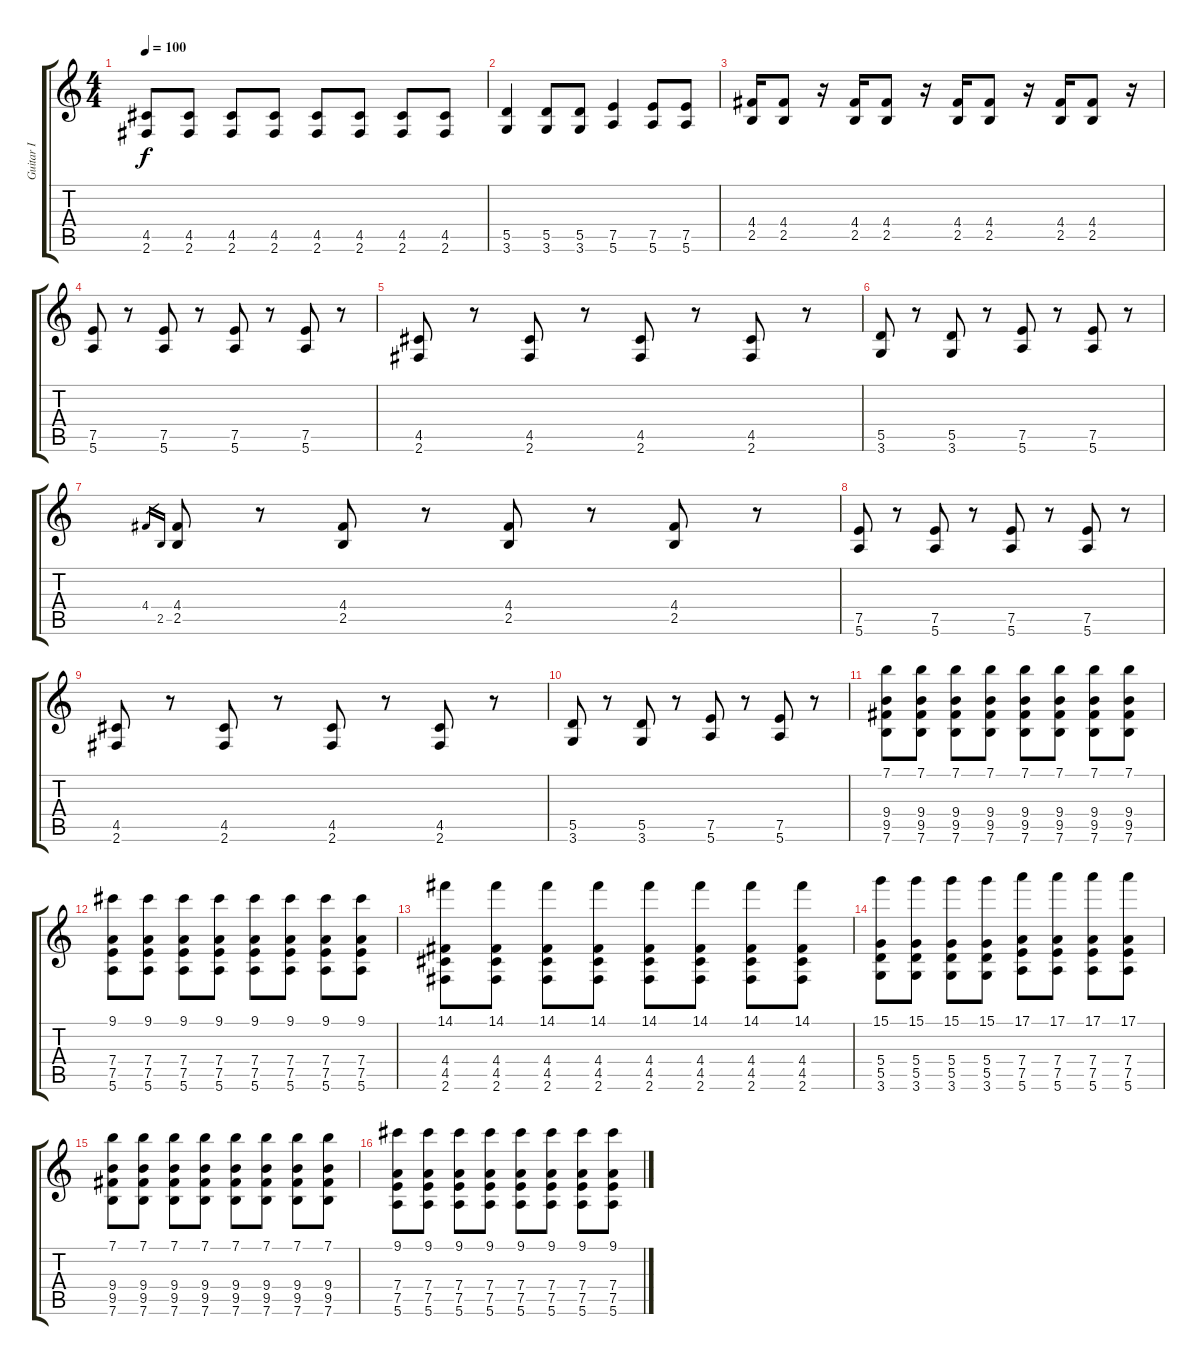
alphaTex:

\track ("Guitar I" "Guitar I") {instrument distortionguitar}
\staff {score tabs}
\tuning (E4 B3 G3 D3 A2 E2) {hide}
\ts (4 4)
\tempo 100
\clef g2
\ks c
(4.5 2.6).8{dy f} (4.5 2.6).8 (4.5 2.6).8 (4.5 2.6).8 (4.5 2.6).8 (4.5 2.6).8 (4.5 2.6).8 (4.5 2.6).8 |
(5.5 3.6).4 (5.5 3.6).8 (5.5 3.6).8 (7.5 5.6).4 (7.5 5.6).8 (7.5 5.6).8 |
(4.4 2.5).16 (4.4 2.5).8 r.16 (4.4 2.5).16 (4.4 2.5).8 r.16 (4.4 2.5).16 (4.4 2.5).8 r.16 (4.4 2.5).16 (4.4 2.5).8 r.16 |
(7.5 5.6).8 r.8 (7.5 5.6).8 r.8 (7.5 5.6).8 r.8 (7.5 5.6).8 r.8 |
(4.5 2.6).8 r.8 (4.5 2.6).8 r.8 (4.5 2.6).8 r.8 (4.5 2.6).8 r.8 |
(5.5 3.6).8 r.8 (5.5 3.6).8 r.8 (7.5 5.6).8 r.8 (7.5 5.6).8 r.8 |
4.4.16{gr} 2.5.16{gr} (4.4 2.5).8 r.8 (4.4 2.5).8 r.8 (4.4 2.5).8 r.8 (4.4 2.5).8 r.8 |
(7.5 5.6).8 r.8 (7.5 5.6).8 r.8 (7.5 5.6).8 r.8 (7.5 5.6).8 r.8 |
(4.5 2.6).8 r.8 (4.5 2.6).8 r.8 (4.5 2.6).8 r.8 (4.5 2.6).8 r.8 |
(5.5 3.6).8 r.8 (5.5 3.6).8 r.8 (7.5 5.6).8 r.8 (7.5 5.6).8 r.8 |
(7.1 9.4 9.5 7.6).8 (7.1 9.4 9.5 7.6).8 (7.1 9.4 9.5 7.6).8 (7.1 9.4 9.5 7.6).8 (7.1 9.4 9.5 7.6).8 (7.1 9.4 9.5 7.6).8 (7.1 9.4 9.5 7.6).8 (7.1 9.4 9.5 7.6).8 |
(9.1 7.4 7.5 5.6).8 (9.1 7.4 7.5 5.6).8 (9.1 7.4 7.5 5.6).8 (9.1 7.4 7.5 5.6).8 (9.1 7.4 7.5 5.6).8 (9.1 7.4 7.5 5.6).8 (9.1 7.4 7.5 5.6).8 (9.1 7.4 7.5 5.6).8 |
(14.1 4.4 4.5 2.6).8 (14.1 4.4 4.5 2.6).8 (14.1 4.4 4.5 2.6).8 (14.1 4.4 4.5 2.6).8 (14.1 4.4 4.5 2.6).8 (14.1 4.4 4.5 2.6).8 (14.1 4.4 4.5 2.6).8 (14.1 4.4 4.5 2.6).8 |
(15.1 5.4 5.5 3.6).8 (15.1 5.4 5.5 3.6).8 (15.1 5.4 5.5 3.6).8 (15.1 5.4 5.5 3.6).8 (17.1 7.4 7.5 5.6).8 (17.1 7.4 7.5 5.6).8 (17.1 7.4 7.5 5.6).8 (17.1 7.4 7.5 5.6).8 |
(7.1 9.4 9.5 7.6).8 (7.1 9.4 9.5 7.6).8 (7.1 9.4 9.5 7.6).8 (7.1 9.4 9.5 7.6).8 (7.1 9.4 9.5 7.6).8 (7.1 9.4 9.5 7.6).8 (7.1 9.4 9.5 7.6).8 (7.1 9.4 9.5 7.6).8 |
(9.1 7.4 7.5 5.6).8 (9.1 7.4 7.5 5.6).8 (9.1 7.4 7.5 5.6).8 (9.1 7.4 7.5 5.6).8 (9.1 7.4 7.5 5.6).8 (9.1 7.4 7.5 5.6).8 (9.1 7.4 7.5 5.6).8 (9.1 7.4 7.5 5.6).8
